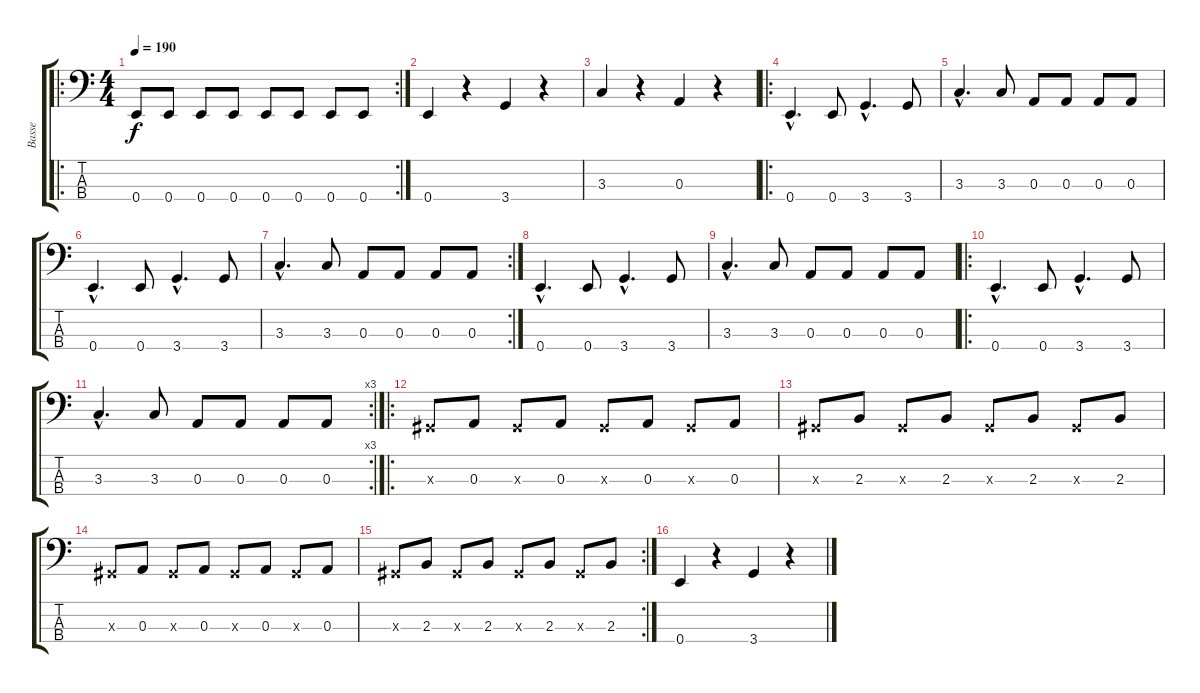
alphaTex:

\track ("Basse" "Basse") {instrument electricbasspick}
\staff {score tabs}
\tuning (G2 D2 A1 E1) {hide}
\ro
\rc 2
\ts (4 4)
\tempo 190
\clef f4
\ks c
0.4.8{dy f} 0.4.8 0.4.8 0.4.8 0.4.8 0.4.8 0.4.8 0.4.8 |
0.4.4 r.4 3.4.4 r.4 |
3.3.4 r.4 0.3.4 r.4 |
\ro
0.4{hac}.4{d} 0.4.8 3.4{hac}.4{d} 3.4.8 |
3.3{hac}.4{d} 3.3.8 0.3.8 0.3.8 0.3.8 0.3.8 |
0.4{hac}.4{d} 0.4.8 3.4{hac}.4{d} 3.4.8 |
\rc 2
3.3{hac}.4{d} 3.3.8 0.3.8 0.3.8 0.3.8 0.3.8 |
0.4{hac}.4{d} 0.4.8 3.4{hac}.4{d} 3.4.8 |
3.3{hac}.4{d} 3.3.8 0.3.8 0.3.8 0.3.8 0.3.8 |
\ro
0.4{hac}.4{d} 0.4.8 3.4{hac}.4{d} 3.4.8 |
\rc 3
3.3{hac}.4{d} 3.3.8 0.3.8 0.3.8 0.3.8 0.3.8 |
\ro
-1.3{x}.8 0.3.8 -1.3{x}.8 0.3.8 -1.3{x}.8 0.3.8 -1.3{x}.8 0.3.8 |
-1.3{x}.8 2.3.8 -1.3{x}.8 2.3.8 -1.3{x}.8 2.3.8 -1.3{x}.8 2.3.8 |
-1.3{x}.8 0.3.8 -1.3{x}.8 0.3.8 -1.3{x}.8 0.3.8 -1.3{x}.8 0.3.8 |
\rc 2
-1.3{x}.8 2.3.8 -1.3{x}.8 2.3.8 -1.3{x}.8 2.3.8 -1.3{x}.8 2.3.8 |
0.4.4 r.4 3.4.4 r.4
